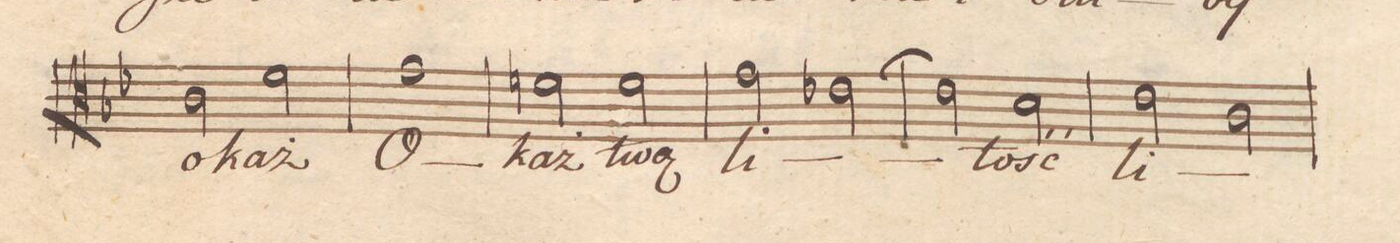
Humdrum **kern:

**kern	**text	**dynam
*I"Alto.	*	*
*clefC3	*	*
*k[b-e-]	*	*
*met(c|)	*	*
*M2/2	*	*
2c\	o-	.
2f\	-każ	.
=27	=27	=27
1g	O-	.
=28	=28	=28
2fn\	-każ	.
2f\	-Twą	.
=29	=29	=29
2g\	li-	.
[2e-X\	.	.
=30	=30	=30
2e-\]	.	.
2d\	-tość	.
=31	=31	=31
2e-\	li-	.
2c\	.	.
=32	=32	=32
*-	*-	*-
